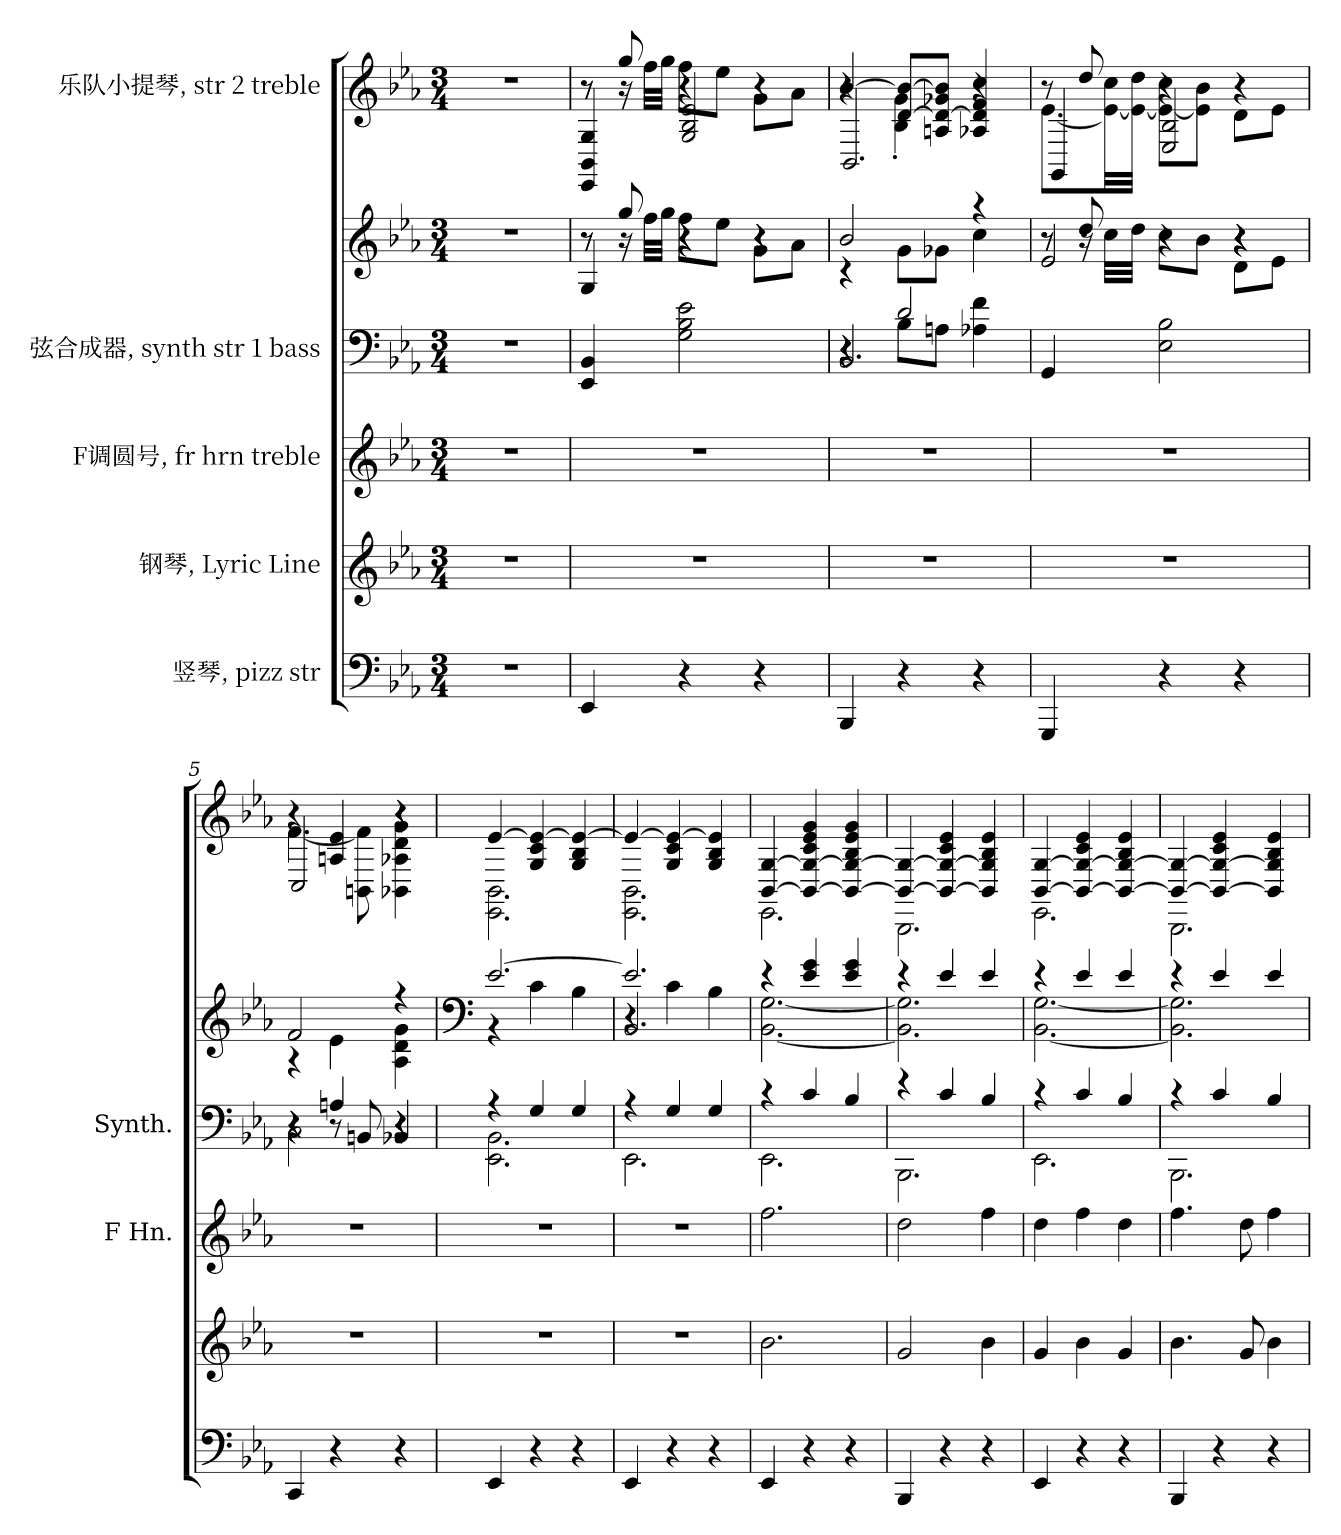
**kern	**kern	**kern	**kern	**kern	**kern
*part5	*part4	*part3	*part2	*part2	*part1
*staff6	*staff5	*staff4	*staff3	*staff2	*staff1
*I"竖琴, pizz str	*I"钢琴, Lyric Line	*I"F调圆号, fr hrn treble	*I"弦合成器, synth str 1 bass	*	*I"乐队小提琴, str 2 treble
*	*	*I'F Hn.	*I'Synth.	*	*
*clefF4	*clefG2	*clefG2	*clefF4	*clefG2	*clefG2
*	*	*ITrd4c7	*	*	*
*k[b-e-a-]	*k[b-e-a-]	*k[b-e-a-d-]	*k[b-e-a-]	*k[b-e-a-]	*k[b-e-a-]
*M3/4	*M3/4	*M3/4	*M3/4	*M3/4	*M3/4
*MM125	*MM125	*MM125	*MM125	*MM125	*MM125
=1	=1	=1	=1	=1	=1
2.r	2.r	2.r	2.r	2.r	2.r
=2	=2	=2	=2	=2	=2
*	*	*	*	*^	*^
*	*	*	*	*	*^	*	*^
4EE-/	2.r	2.r	4EE-/ 4BB-/	8r	8r	4G/	8r	8r	4EE-/ 4BB-/ 4G/
.	.	.	.	8gg/	16r	.	8gg/	16r	.
.	.	.	.	.	32ff\LLL	.	.	32ff\LLL	.
.	.	.	.	.	32gg\JJJ	.	.	32gg\JJJ	.
4r	.	.	2G\ 2B-\ 2e-\	4r	8ff\L	4r	4r	8ff\L	2G/ 2B-/ 2e-/
.	.	.	.	.	8ee-\J	.	.	8ee-\J	.
4r	.	.	.	4r	8g\L	4r	4r	8g\L	.
.	.	.	.	.	8a-\J	.	.	8a-\J	.
*	*	*	*	*	*v	*v	*	*	*
=3	=3	=3	=3	=3	=3	=3	=3	=3
*	*	*	*^	*	*	*	*	*
*	*	*	*	*^	*	*	*	*	*
4BBB-/	2.r	2.r	4r	4r	2.BB-/	2b-/	4r	[4b-/	4r	2.BB-/
4r	.	.	2d/	8B-\L	.	.	8g\L	[8d/ 8b-/_L	4B-\' 4g\'	.
.	.	.	.	8An\J	.	.	8g-X\J	8An/ 8d/_ 8g-X/ 8b-/]J	.	.
4r	.	.	.	4A-X\ 4f\	.	4r	4cc\	4A-X/ 4d/] 4f/ 4cc/	4r	.
*	*	*	*v	*v	*v	*	*	*	*	*
!!LO:LB:g=z	!!	!!
=4	=4	=4	=4	=4	=4	=4	=4	=4
*	*	*	*	*	*^	*	*	*
4GGG/	2.r	2.r	4GG/	8r	8r	2e-/	8r	[8.e-\L	4GG/
.	.	.	.	8dd/	16r	.	8dd/	.	.
.	.	.	.	.	32cc\LLL	.	.	32e-\_ 32cc\LL	.
.	.	.	.	.	32dd\JJJ	.	.	32e-\_ 32dd\JJJ	.
4r	.	.	2E-\ 2B-\	4r	8cc\L	.	4r	8e-\_ 8cc\L	2E-/ 2B-/
.	.	.	.	.	8b-\J	.	.	8e-\] 8b-\J	.
4r	.	.	.	4r	8d\L	4r	4r	8d\L	.
.	.	.	.	.	8e-\J	.	.	8e-\J	.
*	*	*	*	*	*v	*v	*	*	*
=5	=5	=5	=5	=5	=5	=5	=5	=5
*	*	*	*^	*	*	*	*	*
*	*	*	*	*^	*	*	*	*	*
4CC/	2.r	2.r	4r	2C\	4r	2f/	4r	4r	[4.f\	2C/
4r	.	.	4An/	.	8r	.	4e-\	4An/ 4e-/	.	.
.	.	.	.	.	8BBn/	.	.	.	8BBn\ 8f\]	.
4r	.	.	4r	4r	4BB-X/	4r	4A-\ 4d\ 4g\	4r	4BB-X\ 4A-X\ 4d\ 4g\	4r
*	*	*	*v	*v	*v	*	*	*v	*v	*v
=6	=6	=6	=6	=6	=6	=6
*	*	*	*	*clefF4	*	*
*	*	*	*^	*	*	*^
4EE-/	2.r	2.r	4r	2.EE-\ 2.BB-\	[2.e-/	4r	[4e-/	2.EE-\ 2.BB-\
4r	.	.	4G/	.	.	4c\	4G/ 4c/ 4e-/_	.
4r	.	.	4G/	.	.	4B-\	4G/ 4B-/ 4e-/_	.
=7	=7	=7	=7	=7	=7	=7	=7	=7
*	*	*	*	*	*	*^	*	*
4EE-/	2.r	2.r	4r	2.EE-\	2.e-/]	4r	2.BB-/	4e-/_	2.EE-\ 2.BB-\
4r	.	.	4G/	.	.	4c\	.	4G/ 4c/ 4e-/_	.
4r	.	.	4G/	.	.	4B-\	.	4G/ 4B-/ 4e-/]	.
*	*	*	*	*	*	*v	*v	*	*
=8	=8	=8	=8	=8	=8	=8	=8	=8
4EE-/	2.b-\	2.b-\	4r	2.EE-\	4r	[2.BB-\ [2.G\	[4BB-/ [4G/	2.EE-\
4r	.	.	4c/	.	4e-/ 4g/	.	4BB-/_ 4G/_ 4c/ 4e-/ 4g/	.
4r	.	.	4B-/	.	4e-/ 4g/	.	4BB-/_ 4G/_ 4B-/ 4e-/ 4g/	.
!!LO:PB:g=z	!!
=9	=9	=9	=9	=9	=9	=9	=9	=9
4BBB-/	2g/	2g\	4r	2.BBB-\	4r	2.BB-\] 2.G\]	4BB-/_ 4G/_	2.BBB-\
4r	.	.	4c/	.	4e-/	.	4BB-/_ 4G/_ 4c/ 4e-/	.
4r	4b-\	4b-\	4B-/	.	4e-/	.	4BB-/] 4G/] 4B-/ 4e-/	.
=10	=10	=10	=10	=10	=10	=10	=10	=10
4EE-/	4g/	4g\	4r	2.EE-\	4r	[2.BB-\ [2.G\	[4BB-/ [4G/	2.EE-\
4r	4b-\	4b-\	4c/	.	4e-/	.	4BB-/_ 4G/_ 4c/ 4e-/	.
4r	4g/	4g\	4B-/	.	4e-/	.	4BB-/_ 4G/_ 4B-/ 4e-/	.
=11	=11	=11	=11	=11	=11	=11	=11	=11
4BBB-/	4.b-\	4.b-\	4r	2.BBB-\	4r	2.BB-\] 2.G\]	4BB-/_ 4G/_	2.BBB-\
4r	.	.	4c/	.	4e-/	.	4BB-/_ 4G/_ 4c/ 4e-/	.
.	8g/	8g\	.	.	.	.	.	.
4r	4b-\	4b-\	4B-/	.	4e-/	.	4BB-/] 4G/] 4B-/ 4e-/	.
*	*	*	*v	*v	*	*	*v	*v
*	*	*	*	*v	*v	*
=	=	=	=	=	=
*-	*-	*-	*-	*-	*-
